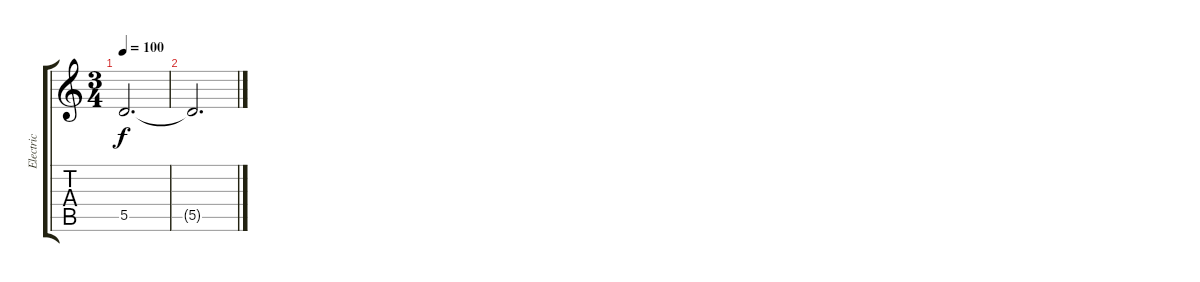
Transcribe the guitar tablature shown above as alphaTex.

\track ("Electric" "Electric") {instrument overdrivenguitar}
\staff {score tabs}
\tuning (E4 B3 G3 D3 A2 E2) {hide}
\ts (3 4)
\tempo 100
\clef g2
\ks c
5.5.2{d dy f} |
5.5{t}.2{d}
